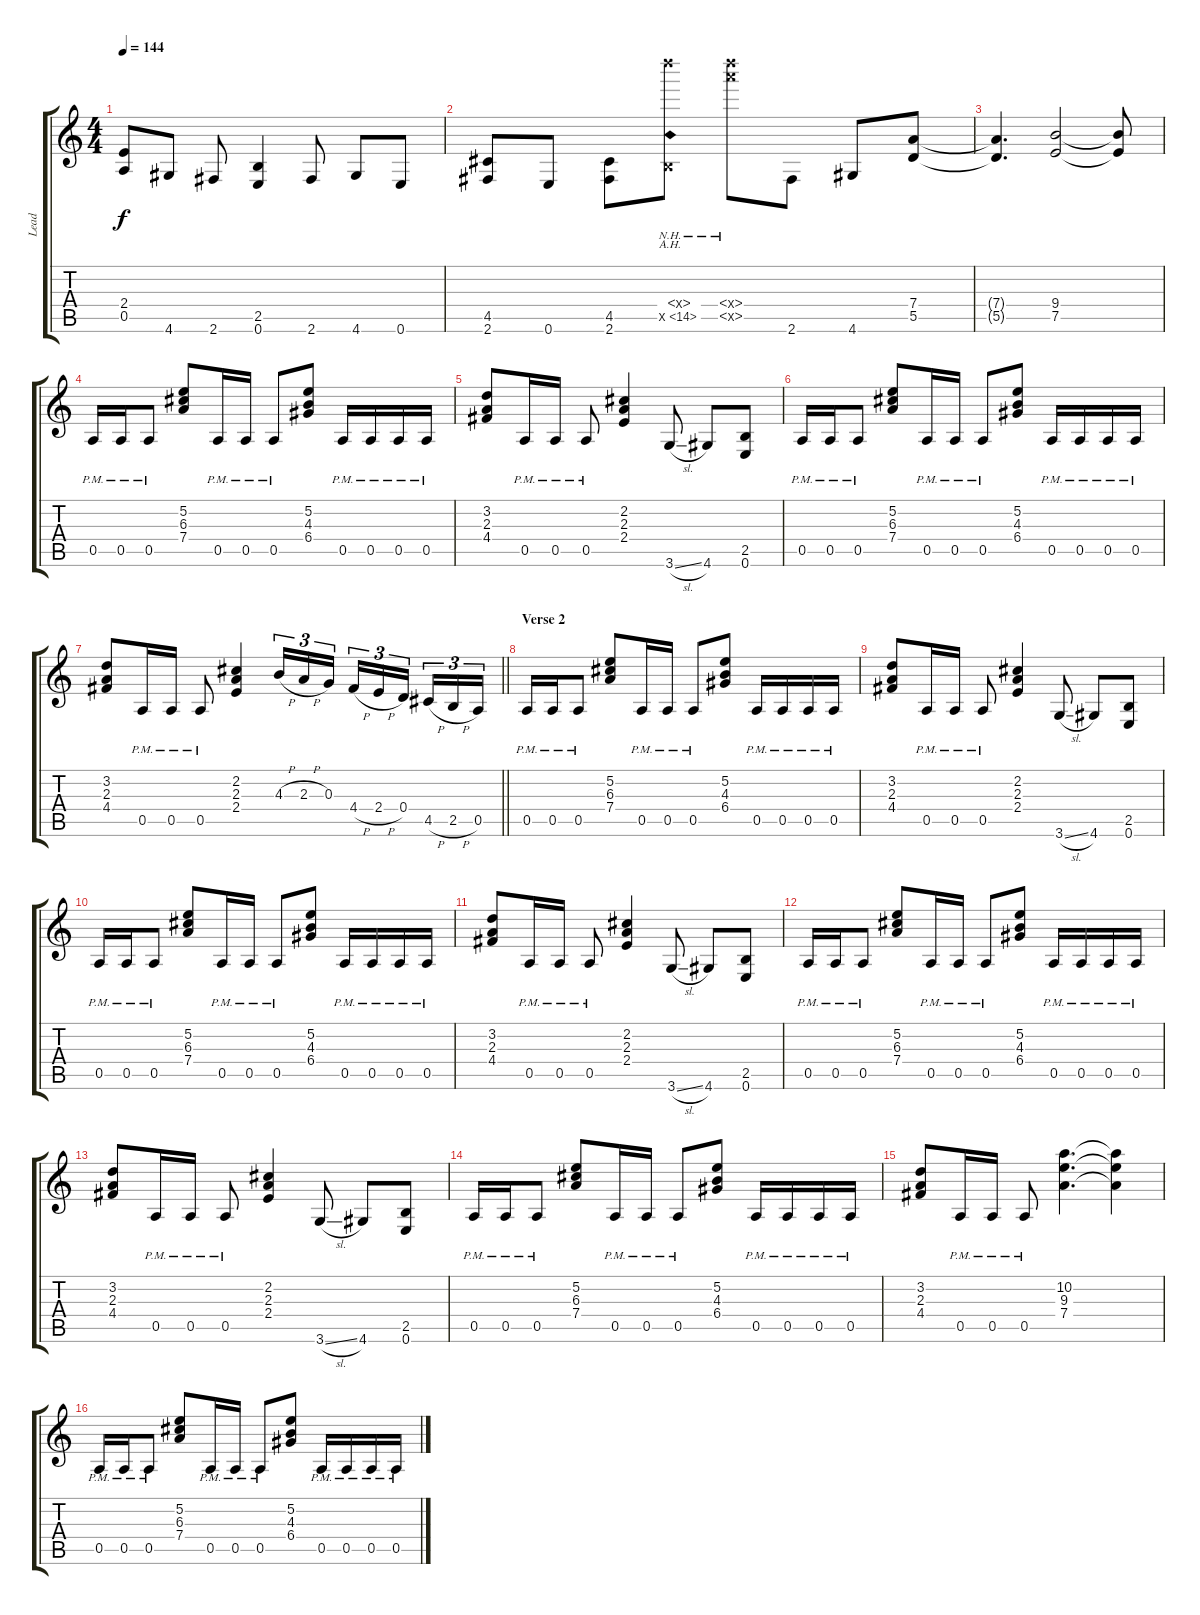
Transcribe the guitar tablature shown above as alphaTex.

\track ("Lead" "Lead") {instrument overdrivenguitar}
\staff {score tabs}
\tuning (E4 B3 G3 D3 A2 E2) {hide}
\ts (4 4)
\tempo 144
\clef g2
\ks c
(2.4{t} 0.5{t}).8{dy f} 4.6.8 2.6.8 (2.5 0.6).4 2.6.8 4.6.8 0.6.8 |
(4.5 2.6).8 0.6.8 (4.5 2.6).8 (2.4{nh x} 2.5{ah 12 x}).8 (2.4{nh x} 2.5{nh x}).8 2.6.8 4.6.8 (7.4 5.5).8 |
(7.4{t} 5.5{t}).4{d} (9.4 7.5).2 (9.4{t} 7.5{t}).8 |
0.5{pm}.16 0.5{pm}.16 0.5{pm}.8 (5.2 6.3 7.4).8 0.5{pm}.16 0.5{pm}.16 0.5{pm}.8 (5.2 4.3 6.4).8 0.5{pm}.16 0.5{pm}.16 0.5{pm}.16 0.5{pm}.16 |
(3.2 2.3 4.4).8 0.5{pm}.16 0.5{pm}.16 0.5{pm}.8 (2.2 2.3 2.4).4 3.6{sl}.8 4.6.8 (2.5 0.6).8 |
0.5{pm}.16 0.5{pm}.16 0.5{pm}.8 (5.2 6.3 7.4).8 0.5{pm}.16 0.5{pm}.16 0.5{pm}.8 (5.2 4.3 6.4).8 0.5{pm}.16 0.5{pm}.16 0.5{pm}.16 0.5{pm}.16 |
\barLineRight lightlight
(3.2 2.3 4.4).8 0.5{pm}.16 0.5{pm}.16 0.5{pm}.8 (2.2 2.3 2.4).4 4.3{h}.16{tu (3 2)} 2.3{h}.16{tu (3 2)} 0.3.16{tu (3 2)} 4.4{h}.16{tu (3 2)} 2.4{h}.16{tu (3 2)} 0.4.16{tu (3 2) beam splitsecondary} 4.5{h}.16{tu (3 2)} 2.5{h}.16{tu (3 2)} 0.5.16{tu (3 2)} |
\section ("" "Verse 2")
0.5{pm}.16 0.5{pm}.16 0.5{pm}.8 (5.2 6.3 7.4).8 0.5{pm}.16 0.5{pm}.16 0.5{pm}.8 (5.2 4.3 6.4).8 0.5{pm}.16 0.5{pm}.16 0.5{pm}.16 0.5{pm}.16 |
(3.2 2.3 4.4).8 0.5{pm}.16 0.5{pm}.16 0.5{pm}.8 (2.2 2.3 2.4).4 3.6{sl}.8 4.6.8 (2.5 0.6).8 |
0.5{pm}.16 0.5{pm}.16 0.5{pm}.8 (5.2 6.3 7.4).8 0.5{pm}.16 0.5{pm}.16 0.5{pm}.8 (5.2 4.3 6.4).8 0.5{pm}.16 0.5{pm}.16 0.5{pm}.16 0.5{pm}.16 |
(3.2 2.3 4.4).8 0.5{pm}.16 0.5{pm}.16 0.5{pm}.8 (2.2 2.3 2.4).4 3.6{sl}.8 4.6.8 (2.5 0.6).8 |
0.5{pm}.16 0.5{pm}.16 0.5{pm}.8 (5.2 6.3 7.4).8 0.5{pm}.16 0.5{pm}.16 0.5{pm}.8 (5.2 4.3 6.4).8 0.5{pm}.16 0.5{pm}.16 0.5{pm}.16 0.5{pm}.16 |
(3.2 2.3 4.4).8 0.5{pm}.16 0.5{pm}.16 0.5{pm}.8 (2.2 2.3 2.4).4 3.6{sl}.8 4.6.8 (2.5 0.6).8 |
0.5{pm}.16 0.5{pm}.16 0.5{pm}.8 (5.2 6.3 7.4).8 0.5{pm}.16 0.5{pm}.16 0.5{pm}.8 (5.2 4.3 6.4).8 0.5{pm}.16 0.5{pm}.16 0.5{pm}.16 0.5{pm}.16 |
(3.2 2.3 4.4).8 0.5{pm}.16 0.5{pm}.16 0.5{pm}.8 (10.2 9.3 7.4).4{d} (10.2{t} 9.3{t} 7.4{t}).4 |
0.5{pm}.16 0.5{pm}.16 0.5{pm}.8 (5.2 6.3 7.4).8 0.5{pm}.16 0.5{pm}.16 0.5{pm}.8 (5.2 4.3 6.4).8 0.5{pm}.16 0.5{pm}.16 0.5{pm}.16 0.5{pm}.16
